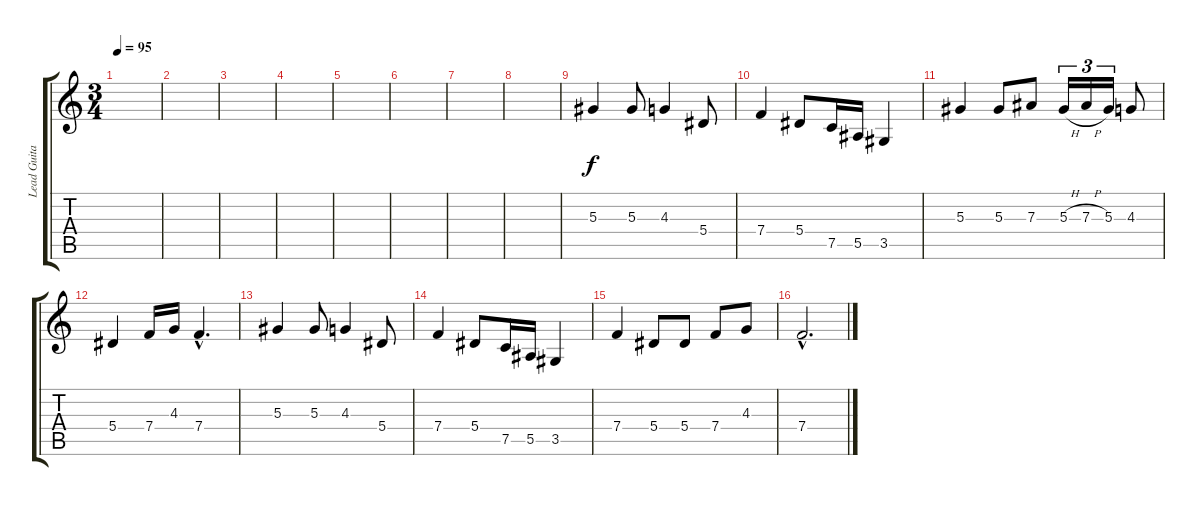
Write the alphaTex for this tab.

\track ("Lead Guitar I" "Lead Guita") {instrument distortionguitar}
\staff {score tabs}
\tuning (C4 G3 Eb3 Bb2 F2 C2) {hide}
\ts (3 4)
\tempo 95
\clef g2
\ks c
|
|
|
|
|
|
|
|
5.3.4 5.3.8 4.3.4 5.4.8 |
7.4.4 5.4.8 7.5.16 5.5.16 3.5.4 |
5.3.4 5.3.8 7.3.8 5.3{h}.16{tu (3 2)} 7.3{h}.16{tu (3 2)} 5.3.16{tu (3 2)} 4.3.8 |
5.4.4 7.4.16 4.3.16 7.4{hac}.4{d} |
5.3.4 5.3.8 4.3.4 5.4.8 |
7.4.4 5.4.8 7.5.16 5.5.16 3.5.4 |
7.4.4 5.4.8 5.4.8 7.4.8 4.3.8 |
7.4{hac}.2{d}
